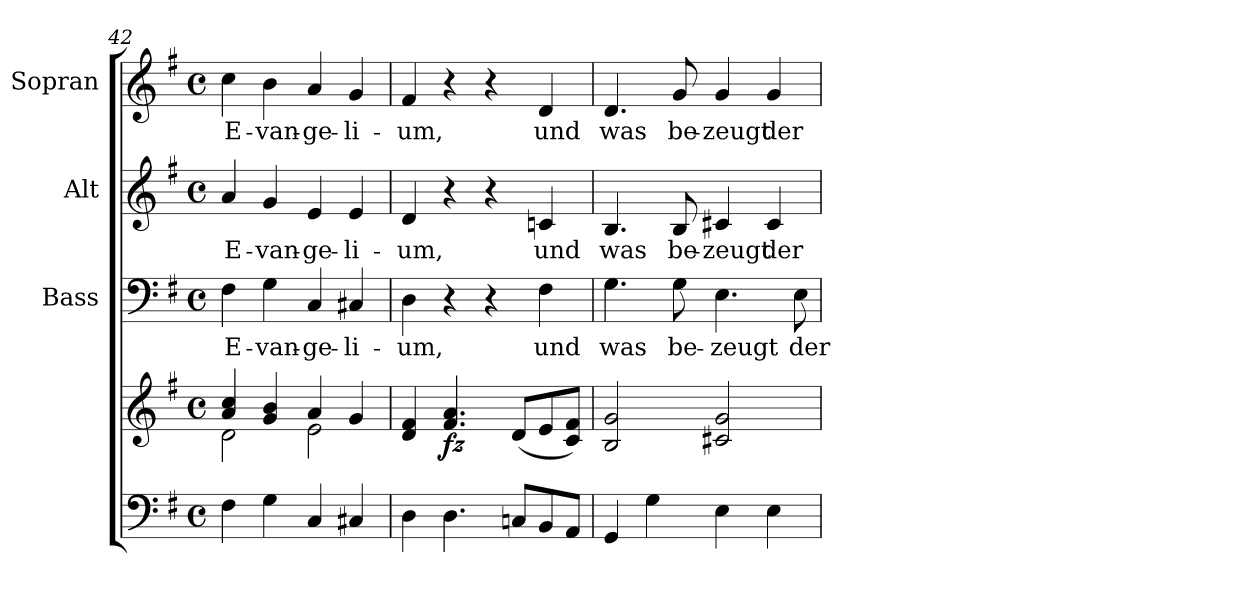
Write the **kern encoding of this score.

**kern	**kern	**dynam	**kern	**text	**kern	**text	**kern	**text
*part4	*part4	*part4	*part3	*part3	*part2	*part2	*part1	*part1
*staff5	*staff4	*staff4/5	*staff3	*staff3	*staff2	*staff2	*staff1	*staff1
*	*	*	*I"Bass	*	*I"Alt	*	*I"Sopran	*
*	*	*	*I'B.	*	*I'A.	*	*I'S.	*
*clefF4	*clefG2	*	*clefF4	*	*clefG2	*	*clefG2	*
*k[f#]	*k[f#]	*	*k[f#]	*	*k[f#]	*	*k[f#]	*
*G:	*G:	*	*G:	*	*G:	*	*G:	*
*M4/4	*M4/4	*	*M4/4	*	*M4/4	*	*M4/4	*
*met(c)	*met(c)	*	*met(c)	*	*met(c)	*	*met(c)	*
=42	=42	=42	=42	=42	=42	=42	=42	=42
*	*^	*	*	*	*	*	*	*
!	!	!	!	!	!LO:LY:b	!	!LO:LY:b	!	!LO:LY:b
4F#\	4a/ 4cc/	2d\	.	4F#\	E-	4a/	E-	4cc\	E-
!	!	!	!	!	!LO:LY:b	!	!LO:LY:b	!	!LO:LY:b
4G\	4g/ 4b/	.	.	4G\	-van-	4g/	-van-	4b\	-van-
!	!	!	!	!	!LO:LY:b	!	!LO:LY:b	!	!LO:LY:b
4C/	4a/	2e\	.	4C/	-ge-	4e/	-ge-	4a/	-ge-
!	!	!	!	!	!LO:LY:b	!	!LO:LY:b	!	!LO:LY:b
4C#X/	4g/	.	.	4C#X/	-li-	4e/	-li-	4g/	-li-
*	*v	*v	*	*	*	*	*	*	*
=43	=43	=43	=43	=43	=43	=43	=43	=43
!	!	!	!	!LO:LY:b	!	!LO:LY:b	!	!LO:LY:b
4D\	4d/ 4f#/	.	4D\	-um,	4d/	-um,	4f#/	-um,
!	!	!LO:DY:b	!	!	!	!	!	!
4.D\	4.f#/ 4.a/	fz	4r	.	4r	.	4r	.
.	.	.	4r	.	4r	.	4r	.
8Cn/L	(<8d/L	.	.	.	.	.	.	.
!	!	!	!	!LO:LY:b	!	!LO:LY:b	!	!LO:LY:b
8BB/	8e/	.	4F#\	und	4cn/	und	4d/	und
8AA/J	8c/ 8f#/J)	.	.	.	.	.	.	.
=44	=44	=44	=44	=44	=44	=44	=44	=44
!	!	!	!	!LO:LY:b	!	!LO:LY:b	!	!LO:LY:b
4GG/	2B/ 2g/	.	4.G\	was	4.B/	was	4.d/	was
4G\	.	.	.	.	.	.	.	.
!	!	!	!	!LO:LY:b	!	!LO:LY:b	!	!LO:LY:b
.	.	.	8G\	be-	8B/	be-	8g/	be-
!	!	!	!	!LO:LY:b	!	!LO:LY:b	!	!LO:LY:b
4E\	2c#X/ 2g/	.	4.E\	-zeugt	4c#X/	-zeugt	4g/	-zeugt
!	!	!	!	!	!	!LO:LY:b	!	!LO:LY:b
4E\	.	.	.	.	4c#/	der	4g/	der
!	!	!	!	!LO:LY:b	!	!	!	!
.	.	.	8E\	der	.	.	.	.
=	=	=	=	=	=	=	=	=
*-	*-	*-	*-	*-	*-	*-	*-	*-
